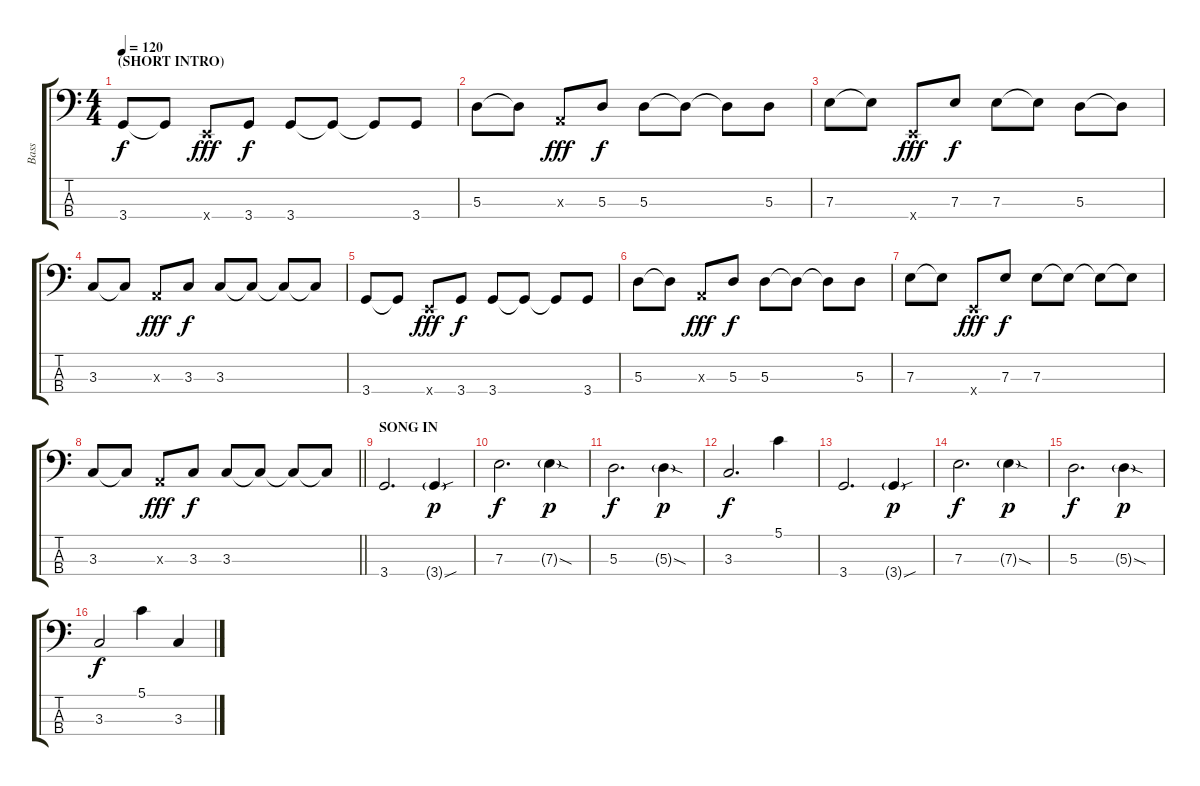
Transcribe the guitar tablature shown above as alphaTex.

\track ("Bass" "Bass") {instrument electricbassfinger}
\staff {score tabs}
\tuning (G2 D2 A1 E1) {hide}
\ts (4 4)
\section ("" "(SHORT INTRO)")
\tempo 120
\clef f4
\ks c
3.4.8{dy f} 3.4{t}.8 0.4{x}.8{dy fff} 3.4.8{dy f} 3.4.8 3.4{t}.8 3.4{t}.8 3.4.8 |
5.3.8 5.3{t}.8 0.3{x}.8{dy fff} 5.3.8{dy f} 5.3.8 5.3{t}.8 5.3{t}.8 5.3.8 |
7.3.8 7.3{t}.8 0.4{x}.8{dy fff} 7.3.8{dy f} 7.3.8 7.3{t}.8 5.3.8 5.3{t}.8 |
3.3.8 3.3{t}.8 0.3{x}.8{dy fff} 3.3.8{dy f} 3.3.8 3.3{t}.8 3.3{t}.8 3.3{t}.8 |
3.4.8 3.4{t}.8 0.4{x}.8{dy fff} 3.4.8{dy f} 3.4.8 3.4{t}.8 3.4{t}.8 3.4.8 |
5.3.8 5.3{t}.8 0.3{x}.8{dy fff} 5.3.8{dy f} 5.3.8 5.3{t}.8 5.3{t}.8 5.3.8 |
7.3.8 7.3{t}.8 0.4{x}.8{dy fff} 7.3.8{dy f} 7.3.8 7.3{t}.8 7.3{t}.8 7.3{t}.8 |
\barLineRight lightlight
3.3.8 3.3{t}.8 0.3{x}.8{dy fff} 3.3.8{dy f} 3.3.8 3.3{t}.8 3.3{t}.8 3.3{t}.8 |
\section ("" "SONG IN")
3.4.2{d} 3.4{sou g}.4{dy p} |
7.3.2{d dy f} 7.3{sod g}.4{dy p} |
5.3.2{d dy f} 5.3{sod g}.4{dy p} |
3.3.2{d dy f} 5.1.4 |
3.4.2{d} 3.4{sou g}.4{dy p} |
7.3.2{d dy f} 7.3{sod g}.4{dy p} |
5.3.2{d dy f} 5.3{sod g}.4{dy p} |
3.3.2{dy f} 5.1.4 3.3.4
